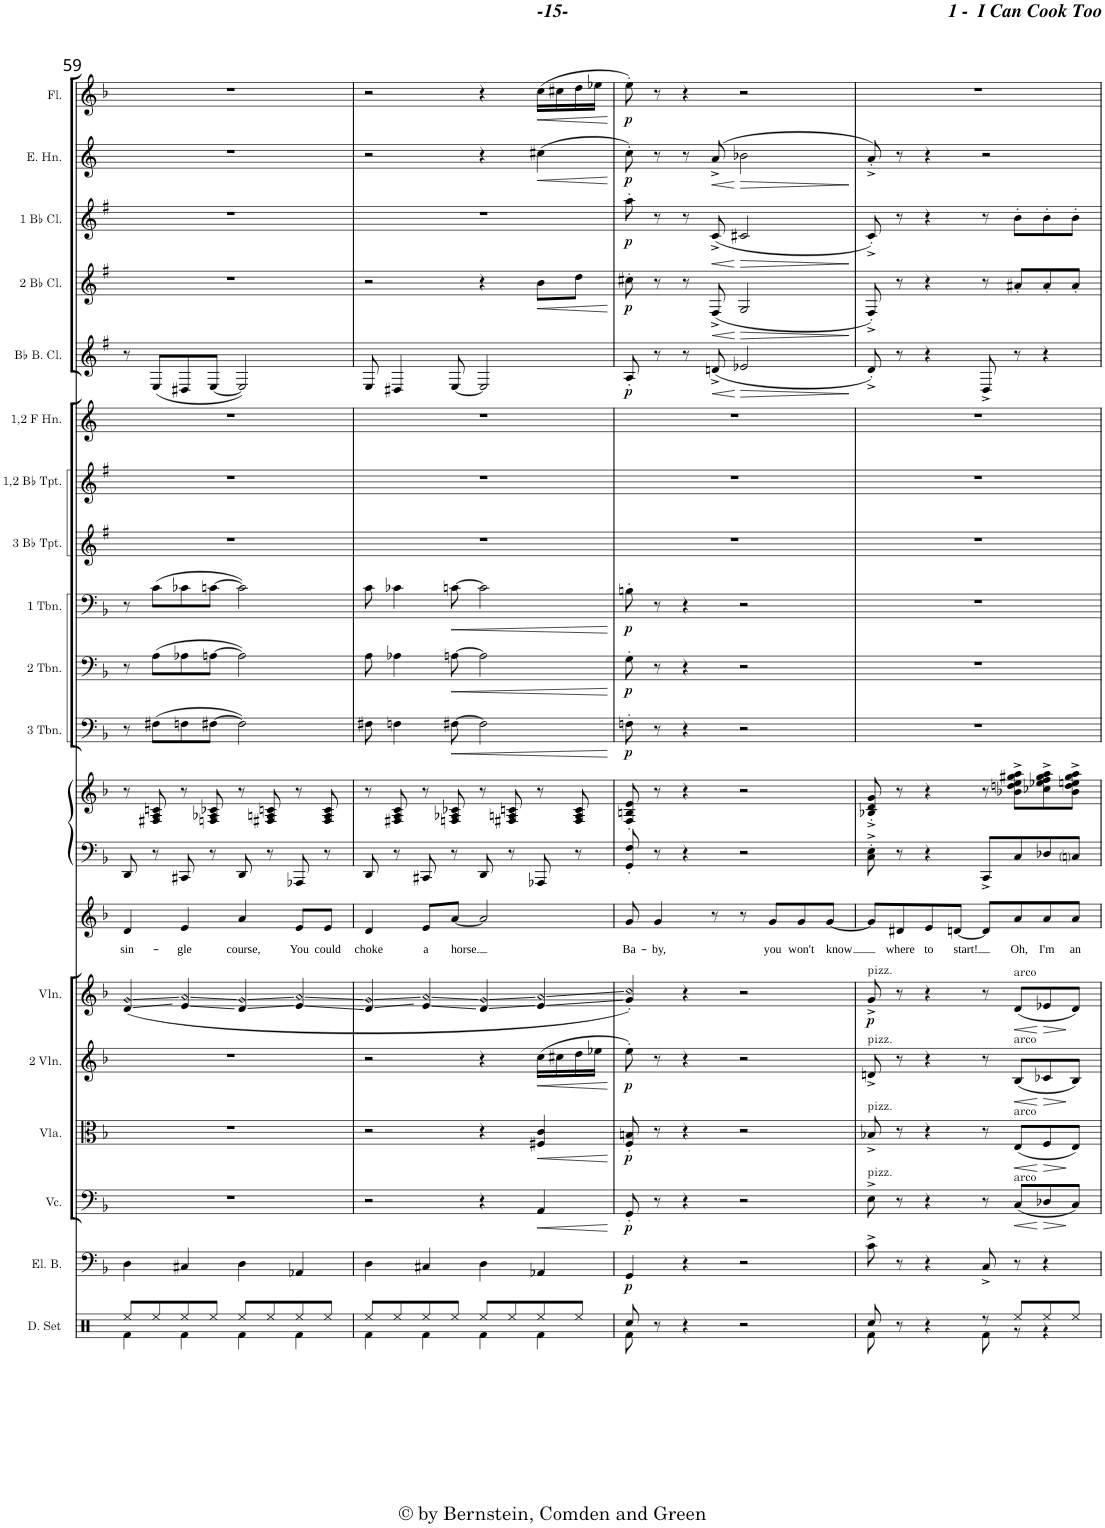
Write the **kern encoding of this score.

**kern	**kern	**dynam	**kern	**dynam	**kern	**dynam	**kern	**dynam	**kern	**dynam	**kern	**text	**kern	**kern	**kern	**dynam	**kern	**dynam	**kern	**dynam	**kern	**kern	**kern	**kern	**dynam	**kern	**dynam	**kern	**dynam	**kern	**dynam	**kern	**dynam
*part19	*part18	*part18	*part17	*part17	*part16	*part16	*part15	*part15	*part14	*part14	*part13	*part13	*part12	*part12	*part11	*part11	*part10	*part10	*part9	*part9	*part8	*part7	*part6	*part5	*part5	*part4	*part4	*part3	*part3	*part2	*part2	*part1	*part1
*staff20	*staff19	*staff19	*staff18	*staff18	*staff17	*staff17	*staff16	*staff16	*staff15	*staff15	*staff14	*staff14	*staff13	*staff12	*staff11	*staff11	*staff10	*staff10	*staff9	*staff9	*staff8	*staff7	*staff6	*staff5	*staff5	*staff4	*staff4	*staff3	*staff3	*staff2	*staff2	*staff1	*staff1
*I"Drumset	*I"Electric Bass	*	*I"Violoncello	*	*I"Viola	*	*I"2 Violin	*	*I"Violin	*	*I"Voice	*	*I"Piano	*	*I"3 Trombone	*	*I"2 Trombone	*	*I"1 Trombone	*	*I"3 Bb Trumpet	*I"1,2 Bb Trumpet	*I"1,2 Horn in F	*I"Bb Bass Clarinet	*	*I"2 Bb Clarinet	*	*I"1 Bb Clarinet	*	*I"English Horn	*	*I"Flute	*
*I'D. Set	*I'El. B.	*	*I'Vc.	*	*I'Vla.	*	*I'2 Vln.	*	*I'Vln.	*	*	*	*I'Pno	*	*I'3 Tbn.	*	*I'2 Tbn.	*	*I'1 Tbn.	*	*I'3 Bb Tpt.	*I'1,2 Bb Tpt.	*	*I'Bb B. Cl.	*	*I'2 Bb Cl.	*	*I'1 Bb Cl.	*	*I'E. Hn.	*	*I'Fl.	*
!!LO:PB:g=z
*clefX	*clefF4	*	*clefF4	*	*clefC3	*	*clefG2	*	*clefG2	*	*clefG2	*	*clefF4	*clefG2	*clefF4	*	*clefF4	*	*clefF4	*	*clefG2	*clefG2	*clefG2	*clefG2	*	*clefG2	*	*clefG2	*	*clefG2	*	*clefG2	*
*	*Trd7c12	*	*	*	*	*	*	*	*	*	*	*	*	*	*	*	*	*	*	*	*Trd1c2	*Trd1c2	*Trd4c7	*Trd8c14	*	*Trd1c2	*	*Trd1c2	*	*Trd4c7	*	*	*
*k[]	*k[b-]	*	*k[b-]	*	*k[b-]	*	*k[b-]	*	*k[b-]	*	*k[b-]	*	*k[b-]	*k[b-]	*k[b-]	*	*k[b-]	*	*k[b-]	*	*k[f#]	*k[f#]	*k[]	*k[f#]	*	*k[f#]	*	*k[f#]	*	*k[]	*	*k[b-]	*
*M2/2	*M2/2	*	*M2/2	*	*M2/2	*	*M2/2	*	*M2/2	*	*M2/2	*	*M2/2	*M2/2	*M2/2	*	*M2/2	*	*M2/2	*	*M2/2	*M2/2	*M2/2	*M2/2	*	*M2/2	*	*M2/2	*	*M2/2	*	*M2/2	*
*met(c|)	*met(c|)	*	*met(c|)	*	*met(c|)	*	*met(c|)	*	*met(c|)	*	*met(c|)	*	*met(c|)	*met(c|)	*met(c|)	*	*met(c|)	*	*met(c|)	*	*met(c|)	*met(c|)	*met(c|)	*met(c|)	*	*met(c|)	*	*met(c|)	*	*met(c|)	*	*met(c|)	*
=59	=59	=59	=59	=59	=59	=59	=59	=59	=59	=59	=59	=59	=59	=59	=59	=59	=59	=59	=59	=59	=59	=59	=59	=59	=59	=59	=59	=59	=59	=59	=59	=59	=59
*^	*	*	*	*	*	*	*	*	*	*	*	*	*	*	*	*	*	*	*	*	*	*	*	*	*	*	*	*	*	*	*	*	*
!	!	!	!	!	!	!	!	!	!	!LO:N:n=2:head=open	!	!	!LO:LY:b	!	!	!	!	!	!	!	!	!	!	!	!	!	!	!	!	!	!	!	!	!
8Ree/L	4Rf\	4D\	.	1r	.	1r	.	1r	.	(4d/ 4g/	.	4d/	sin-	8DD/	8r	8r	.	8r	.	8r	.	1r	1r	1r	8r	.	1r	.	1r	.	1r	.	1r	.
8Ree/	.	.	.	.	.	.	.	.	.	.	.	.	.	8r	8F#X/ 8A/ 8cn/	(8F#X\L	.	(8A\L	.	(8c\L	.	.	.	.	(8E/L	.	.	.	.	.	.	.	.	.
!	!	!	!	!	!	!	!	!	!	!LO:N:n=2:head=open	!	!	!LO:LY:b	!	!	!	!	!	!	!	!	!	!	!	!	!	!	!	!	!	!	!	!	!
8Ree/	4Rf\	4C#X/	.	.	.	.	.	.	.	4e/ 4a/	.	4e/	-gle	8CC#X/	8r	8Fn\	.	8A-X\	.	8c-X\	.	.	.	.	8D#X/	.	.	.	.	.	.	.	.	.
8Ree/J	.	.	.	.	.	.	.	.	.	.	.	.	.	8r	8Fn/ 8A-X/ 8c-X/	[8F#X\J	.	[8An\J	.	[8cn\J	.	.	.	.	[8E/J	.	.	.	.	.	.	.	.	.
!	!	!	!	!	!	!	!	!	!	!LO:N:n=2:head=open	!	!	!LO:LY:b	!	!	!	!	!	!	!	!	!	!	!	!	!	!	!	!	!	!	!	!	!
8Ree/L	4Rf\	4D\	.	.	.	.	.	.	.	4d/ 4g/	.	4a/	course,	8DD/	8r	2F#\])	.	2A\])	.	2c\])	.	.	.	.	2E/])	.	.	.	.	.	.	.	.	.
8Ree/	.	.	.	.	.	.	.	.	.	.	.	.	.	8r	8F#X/ 8An/ 8cn/	.	.	.	.	.	.	.	.	.	.	.	.	.	.	.	.	.	.	.
!	!	!	!	!	!	!	!	!	!	!LO:N:n=2:head=open	!	!	!LO:LY:b	!	!	!	!	!	!	!	!	!	!	!	!	!	!	!	!	!	!	!	!	!
8Ree/	4Rf\	4AA-X/	.	.	.	.	.	.	.	4e/ 4a/	.	8e/L	You	8AAA-X/	8r	.	.	.	.	.	.	.	.	.	.	.	.	.	.	.	.	.	.	.
!	!	!	!	!	!	!	!	!	!	!	!	!	!LO:LY:b	!	!	!	!	!	!	!	!	!	!	!	!	!	!	!	!	!	!	!	!	!
8Ree/J	.	.	.	.	.	.	.	.	.	.	.	8e/J	could	8r	8F#/ 8A/ 8c/	.	.	.	.	.	.	.	.	.	.	.	.	.	.	.	.	.	.	.
=60	=60	=60	=60	=60	=60	=60	=60	=60	=60	=60	=60	=60	=60	=60	=60	=60	=60	=60	=60	=60	=60	=60	=60	=60	=60	=60	=60	=60	=60	=60	=60	=60	=60	=60
!	!	!	!	!	!	!	!	!	!	!LO:N:n=2:head=open	!	!	!LO:LY:b	!	!	!	!	!	!	!	!	!	!	!	!	!	!	!	!	!	!	!	!	!
8Ree/L	4Rf\	4D\	.	2r	.	2r	.	2r	.	4d/ 4g/	.	4d/	choke	8DD/	8r	8F#X\	.	8A\	.	8c\	.	1r	1r	1r	8E/	.	2r	.	1r	.	2r	.	2r	.
8Ree/	.	.	.	.	.	.	.	.	.	.	.	.	.	8r	8F#X/ 8A/ 8c/	4Fn\	.	4A-X\	.	4c-X\	.	.	.	.	4D#X/	.	.	.	.	.	.	.	.	.
!	!	!	!	!	!	!	!	!	!	!LO:N:n=2:head=open	!	!	!LO:LY:b	!	!	!	!	!	!	!	!	!	!	!	!	!	!	!	!	!	!	!	!	!
8Ree/	4Rf\	4C#X/	.	.	.	.	.	.	.	4e/ 4a/	.	8e/L	a	8CC#X/	8r	.	.	.	.	.	.	.	.	.	.	.	.	.	.	.	.	.	.	.
!	!	!	!	!	!	!	!	!	!	!	!	!	!LO:LY:b	!	!	!	!LO:HP:b	!	!LO:HP:b	!	!LO:HP:b	!	!	!	!	!	!	!	!	!	!	!	!	!
8Ree/J	.	.	.	.	.	.	.	.	.	.	.	[8a/J	horse.	8r	8Fn/ 8A-X/ 8c-X/	[8F#X\	<	[8An\	<	[8cn\	<	.	.	.	[8E/	.	.	.	.	.	.	.	.	.
!	!	!	!	!	!	!	!	!	!	!LO:N:n=2:head=open	!	!	!	!	!	!	!	!	!	!	!	!	!	!	!	!	!	!	!	!	!	!	!	!
8Ree/L	4Rf\	4D\	.	4r	.	4r	.	4r	.	4d/ 4g/	.	2a/]	.	8DD/	8r	2F#\]	.	2A\]	.	2c\]	.	.	.	.	2E/]	.	4r	.	.	.	4r	.	4r	.
8Ree/	.	.	.	.	.	.	.	.	.	.	.	.	.	8r	8F#X/ 8An/ 8cn/	.	.	.	.	.	.	.	.	.	.	.	.	.	.	.	.	.	.	.
!	!	!	!	!	!LO:HP:b	!	!LO:HP:b	!	!LO:HP:b	!LO:N:n=2:head=open	!	!	!	!	!	!	!	!	!	!	!	!	!	!	!	!	!	!LO:HP:b	!	!	!	!LO:HP:b	!	!LO:HP:b
8Ree/	4Rf\	4AA-X/	.	4AA/	<	4F#X/ 4c/	<	(16cc\LL	<	4e/ 4a/	.	.	.	8AAA-X/	8r	.	.	.	.	.	.	.	.	.	.	.	8b\L	<	.	.	(4cc#X\	<	(16cc\LL	<
.	.	.	.	.	.	.	.	16cc#X\	.	.	.	.	.	.	.	.	.	.	.	.	.	.	.	.	.	.	.	.	.	.	.	.	16cc#X\	.
8Ree/J	.	.	.	.	.	.	.	16dd\	.	.	.	.	.	8r	8F#/ 8A/ 8c/	.	.	.	.	.	.	.	.	.	.	.	8dd\J	.	.	.	.	.	16dd\	.
.	.	.	.	.	.	.	.	16ee-X\JJ	.	.	.	.	.	.	.	.	.	.	.	.	.	.	.	.	.	.	.	.	.	.	.	.	16ee-X\JJ	.
*v	*v	*	*	*	*	*	*	*	*	*	*	*	*	*	*	*	*	*	*	*	*	*	*	*	*	*	*	*	*	*	*	*	*	*
.	.	.	.	[	.	[	.	[	.	.	.	.	.	.	.	[	.	[	.	[	.	.	.	.	.	.	[	.	.	.	[	.	[
=61	=61	=61	=61	=61	=61	=61	=61	=61	=61	=61	=61	=61	=61	=61	=61	=61	=61	=61	=61	=61	=61	=61	=61	=61	=61	=61	=61	=61	=61	=61	=61	=61	=61
*^	*	*	*	*	*	*	*	*	*	*	*	*	*	*	*	*	*	*	*	*	*	*	*	*	*	*	*	*	*	*	*	*	*
!	!	!	!LO:DY:b	!	!LO:DY:b	!	!LO:DY:b	!	!LO:DY:b	!LO:N:n=2:head=open	!	!	!LO:LY:b	!	!	!	!LO:DY:b	!	!LO:DY:b	!	!LO:DY:b	!	!	!	!	!LO:DY:b	!	!LO:DY:b	!	!LO:DY:b	!	!LO:DY:b	!	!LO:DY:b
8Rcc/	8Rf\	4GG/	p	8GG'/	p	8F/' 8Bn/'	p	8ee'\)	p	4g/' 4cc/')	.	8g/	Ba-	8GG/' 8F/'	8F/' 8Bn/' 8e/'	8Fn'\	p	8G'\	p	8Bn'\	p	1r	1r	1r	8A'/	p	8cc#X'\	p	8aa'\	p	8cc'\)	p	8ee'\)	p
!	!	!	!	!	!	!	!	!	!	!	!	!	!LO:LY:b	!	!	!	!	!	!	!	!	!	!	!	!	!	!	!	!	!	!	!	!	!
8r	2..ryy	.	.	8r	.	8r	.	8r	.	.	.	4g/	-by,	8r	8r	8r	.	8r	.	8r	.	.	.	.	8r	.	8r	.	8r	.	8r	.	8r	.
4r	.	4r	.	4r	.	4r	.	4r	.	4r	.	.	.	4r	4r	4r	.	4r	.	4r	.	.	.	.	8r	.	8r	.	8r	.	8r	.	4r	.
!	!	!	!	!	!	!	!	!	!	!	!	!	!	!	!	!	!	!	!	!	!	!	!	!	!	!LO:HP:b	!	!LO:HP:b	!	!LO:HP:b	!	!LO:HP:b	!	!
.	.	.	.	.	.	.	.	.	.	.	.	8r	.	.	.	.	.	.	.	.	.	.	.	.	(8dn^/	<	(8F#^/	<	(8c^/	<	(8a^/	<	.	.
!	!	!	!	!	!	!	!	!	!	!	!	!	!	!	!	!	!	!	!	!	!	!	!	!	!	!LO:HP:n=1:b	!	!LO:HP:n=1:b	!	!LO:HP:n=1:b	!	!LO:HP:n=1:b	!	!
2r	.	2r	.	2r	.	2r	.	2r	.	2r	.	8r	.	2r	2r	2r	.	2r	.	2r	.	.	.	.	2e-X/	[ >	2G/	[ >	2c#X/	[ >	2b-X\	[ >	2r	.
!	!	!	!	!	!	!	!	!	!	!	!	!	!LO:LY:b	!	!	!	!	!	!	!	!	!	!	!	!	!	!	!	!	!	!	!	!	!
.	.	.	.	.	.	.	.	.	.	.	.	8g/L	you	.	.	.	.	.	.	.	.	.	.	.	.	.	.	.	.	.	.	.	.	.
!	!	!	!	!	!	!	!	!	!	!	!	!	!LO:LY:b	!	!	!	!	!	!	!	!	!	!	!	!	!	!	!	!	!	!	!	!	!
.	.	.	.	.	.	.	.	.	.	.	.	8g/	won't	.	.	.	.	.	.	.	.	.	.	.	.	.	.	.	.	.	.	.	.	.
!	!	!	!	!	!	!	!	!	!	!	!	!	!LO:LY:b	!	!	!	!	!	!	!	!	!	!	!	!	!	!	!	!	!	!	!	!	!
.	.	.	.	.	.	.	.	.	.	.	.	[8g/J	know	.	.	.	.	.	.	.	.	.	.	.	.	.	.	.	.	.	.	.	.	.
*v	*v	*	*	*	*	*	*	*	*	*	*	*	*	*	*	*	*	*	*	*	*	*	*	*	*	*	*	*	*	*	*	*	*	*
.	.	.	.	.	.	.	.	.	.	.	.	.	.	.	.	.	.	.	.	.	.	.	.	.	]	.	]	.	]	.	]	.	.
=62	=62	=62	=62	=62	=62	=62	=62	=62	=62	=62	=62	=62	=62	=62	=62	=62	=62	=62	=62	=62	=62	=62	=62	=62	=62	=62	=62	=62	=62	=62	=62	=62	=62
*^	*	*	*	*	*	*	*	*	*	*	*	*	*	*	*	*	*	*	*	*	*	*	*	*	*	*	*	*	*	*	*	*	*
!	!	!	!	!	!	!	!	!	!	!LO:TX:a:t=pizz.	!	!	!	!	!	!	!	!	!	!	!	!	!	!	!	!	!	!	!	!	!	!	!	!
!	!	!	!	!	!	!	!	!LO:TX:a:t=pizz.	!	!	!	!	!	!	!	!	!	!	!	!	!	!	!	!	!	!	!	!	!	!	!	!	!	!
!	!	!	!	!	!	!LO:TX:a:t=pizz.	!	!	!	!	!	!	!	!	!	!	!	!	!	!	!	!	!	!	!	!	!	!	!	!	!	!	!	!
!	!	!	!	!LO:TX:a:t=pizz.	!	!	!	!	!	!	!	!	!	!	!	!	!	!	!	!	!	!	!	!	!	!	!	!	!	!	!	!	!	!
!	!	!	!	!	!	!	!	!	!	!	!LO:DY:b	!	!	!	!	!	!	!	!	!	!	!	!	!	!	!	!	!	!	!	!	!	!	!
8Rcc/	8Rf\	8c^\	.	8E^\	.	8B-X^/	.	8dn^/	.	8g^/	p	8g/L]	.	8C\'^ 8E\'^	8B-X/'^ 8d/'^ 8g/'^	1r	.	1r	.	1r	.	1r	1r	1r	8d'^/)	.	8F#'^/)	.	8c'^/)	.	8a'^/)	.	1r	.
!	!	!	!	!	!	!	!	!	!	!	!	!	!LO:LY:b	!	!	!	!	!	!	!	!	!	!	!	!	!	!	!	!	!	!	!	!	!
8r	4.ryy	8r	.	8r	.	8r	.	8r	.	8r	.	8d#X/	where	8r	8r	.	.	.	.	.	.	.	.	.	8r	.	8r	.	8r	.	8r	.	.	.
!	!	!	!	!	!	!	!	!	!	!	!	!	!LO:LY:b	!	!	!	!	!	!	!	!	!	!	!	!	!	!	!	!	!	!	!	!	!
4r	.	4r	.	4r	.	4r	.	4r	.	4r	.	8e/	to	4r	4r	.	.	.	.	.	.	.	.	.	4r	.	4r	.	4r	.	4r	.	.	.
!	!	!	!	!	!	!	!	!	!	!	!	!	!LO:LY:b	!	!	!	!	!	!	!	!	!	!	!	!	!	!	!	!	!	!	!	!	!
.	.	.	.	.	.	.	.	.	.	.	.	[8dn/J	start!	.	.	.	.	.	.	.	.	.	.	.	.	.	.	.	.	.	.	.	.	.
8r	8Rf\	8C^/	.	8r	.	8r	.	8r	.	8r	.	8d/L]	.	8CC^/L	8r	.	.	.	.	.	.	.	.	.	8D^/	.	8r	.	8r	.	2r	.	.	.
!	!	!	!	!	!	!	!	!	!	!LO:TX:a:t=arco	!	!	!	!	!	!	!	!	!	!	!	!	!	!	!	!	!	!	!	!	!	!	!	!
!	!	!	!	!	!	!	!	!LO:TX:a:t=arco	!	!	!	!	!	!	!	!	!	!	!	!	!	!	!	!	!	!	!	!	!	!	!	!	!	!
!	!	!	!	!	!	!LO:TX:a:t=arco	!	!	!	!	!	!	!	!	!	!	!	!	!	!	!	!	!	!	!	!	!	!	!	!	!	!	!	!
!	!	!	!	!LO:TX:a:t=arco	!	!	!	!	!	!	!	!	!	!	!	!	!	!	!	!	!	!	!	!	!	!	!	!	!	!	!	!	!	!
!	!	!	!	!	!LO:HP:b	!	!LO:HP:b	!	!LO:HP:b	!	!LO:HP:b	!	!LO:LY:b	!	!	!	!	!	!	!	!	!	!	!	!	!	!	!	!	!	!	!	!	!
8Ree/L	8r	8r	.	(8C/L	<	(8E/L	<	(8B-/L	<	(8d/L	<	8a/	Oh,	8C/	8b-X\^ 8ddn\^ 8ee\^ 8gg#X\^ 8aa\^L	.	.	.	.	.	.	.	.	.	8r	.	8a#X'/L	.	8b'\L	.	.	.	.	.
!	!	!	!	!	!LO:HP:n=1:b	!	!LO:HP:n=1:b	!	!LO:HP:n=1:b	!	!LO:HP:n=1:b	!	!LO:LY:b	!	!	!	!	!	!	!	!	!	!	!	!	!	!	!	!	!	!	!	!	!
8Ree/	4r	4r	.	8D-X/	[ >	8F/	[ >	8c-X/	[ >	8e-X/	[ >	8a/	I'm	8D-X/	8cc-X\^ 8ee-X\^ 8ff\^ 8gg#\^ 8aa\^	.	.	.	.	.	.	.	.	.	4r	.	8a#'/	.	8b'\	.	.	.	.	.
!	!	!	!	!	!	!	!	!	!	!	!	!	!LO:LY:b	!	!	!	!	!	!	!	!	!	!	!	!	!	!	!	!	!	!	!	!	!
8Ree/J	.	.	.	8C/J)	]	8E/J)	]	8B-/J)	]	8d/J)	]	8a/J	an	8Cni/J	8b-\^ 8dd\^ 8een\^ 8gg#\^ 8aa\^J	.	.	.	.	.	.	.	.	.	.	.	8a#'/J	.	8b'\J	.	.	.	.	.
*v	*v	*	*	*	*	*	*	*	*	*	*	*	*	*	*	*	*	*	*	*	*	*	*	*	*	*	*	*	*	*	*	*	*	*
=	=	=	=	=	=	=	=	=	=	=	=	=	=	=	=	=	=	=	=	=	=	=	=	=	=	=	=	=	=	=	=	=	=
*-	*-	*-	*-	*-	*-	*-	*-	*-	*-	*-	*-	*-	*-	*-	*-	*-	*-	*-	*-	*-	*-	*-	*-	*-	*-	*-	*-	*-	*-	*-	*-	*-	*-
